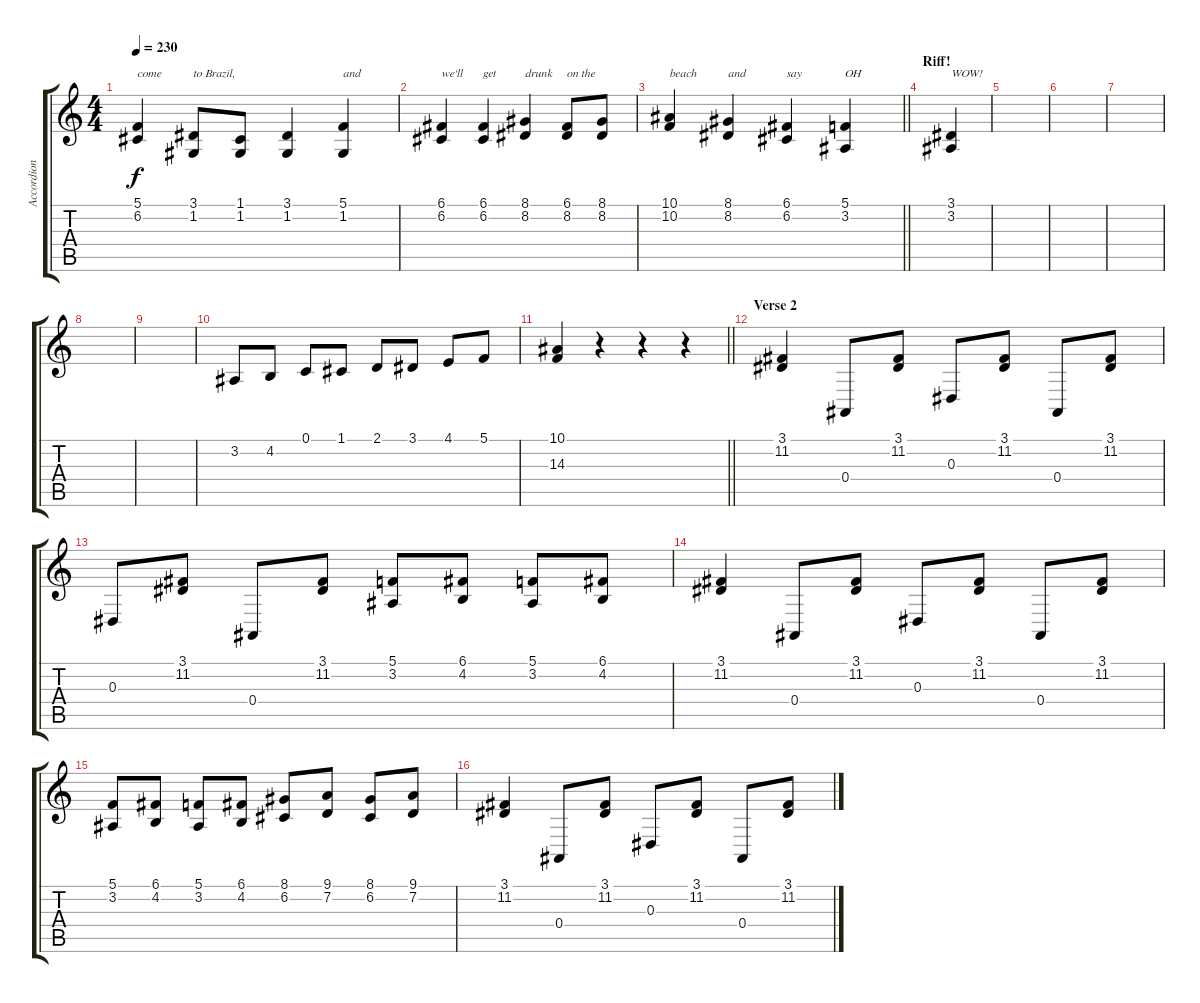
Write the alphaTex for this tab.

\track ("Accordion" "Accordion") {instrument accordion}
\staff {score tabs}
\tuning (C4 G3 Eb3 Bb2 F2 C2) {hide}
\ts (4 4)
\tempo 230
\clef g2
\ks c
(5.1 6.2).4{txt "come" dy f} (3.1 1.2).8{txt "to Brazil,"} (1.1 1.2).8 (3.1 1.2).4 (5.1 1.2).4{txt "and"} |
(6.1 6.2).4{txt "we'll"} (6.1 6.2).4{txt "get"} (8.1 8.2).4{txt "drunk"} (6.1 8.2).8{txt "on the"} (8.1 8.2).8 |
\barLineRight lightlight
(10.1 10.2).4{txt "beach"} (8.1 8.2).4{txt "and"} (6.1 6.2).4{txt "say"} (5.1 3.2).4{txt "OH"} |
\section ("" "Riff!")
(3.1 3.2).4{txt "WOW!"} |
|
|
|
|
|
3.2.8 4.2.8 0.1.8 1.1.8 2.1.8 3.1.8 4.1.8 5.1.8 |
\barLineRight lightlight
(10.1 14.3).4 r.4 r.4 r.4 |
\section ("" "Verse 2")
(3.1 11.2).4 0.4.8 (3.1 11.2).8 0.3.8 (3.1 11.2).8 0.4.8 (3.1 11.2).8 |
0.3.8 (3.1 11.2).8 0.4.8 (3.1 11.2).8 (5.1 3.2).8 (6.1 4.2).8 (5.1 3.2).8 (6.1 4.2).8 |
(3.1 11.2).4 0.4.8 (3.1 11.2).8 0.3.8 (3.1 11.2).8 0.4.8 (3.1 11.2).8 |
(5.1 3.2).8 (6.1 4.2).8 (5.1 3.2).8 (6.1 4.2).8 (8.1 6.2).8 (9.1 7.2).8 (8.1 6.2).8 (9.1 7.2).8 |
(3.1 11.2).4 0.4.8 (3.1 11.2).8 0.3.8 (3.1 11.2).8 0.4.8 (3.1 11.2).8
